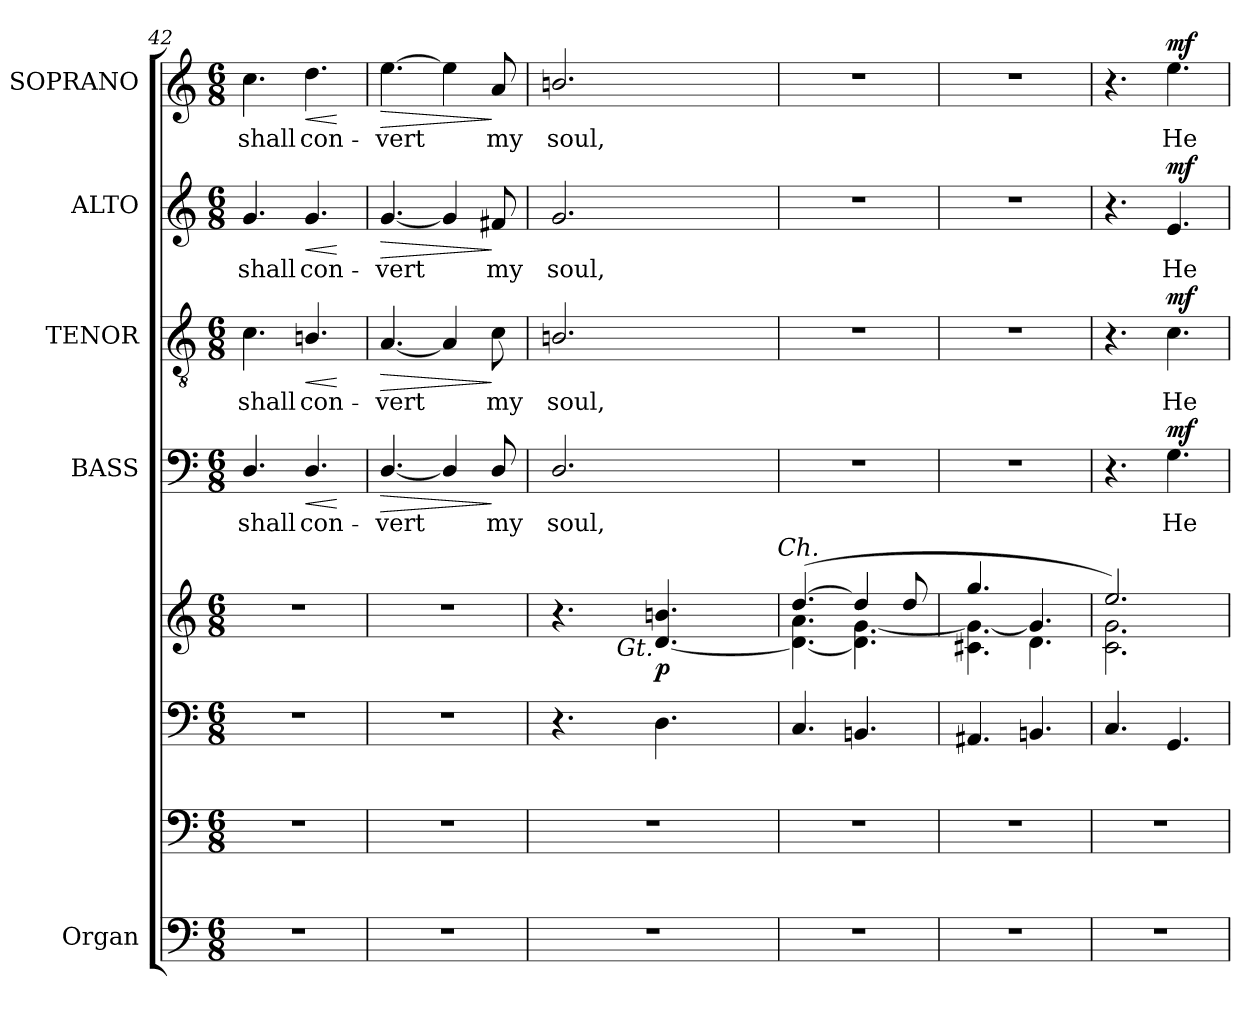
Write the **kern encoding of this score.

**kern	**kern	**kern	**kern	**dynam	**kern	**text	**dynam	**kern	**text	**dynam	**kern	**text	**dynam	**kern	**text	**dynam
*part5	*part5	*part5	*part5	*part5	*part4	*part4	*part4	*part3	*part3	*part3	*part2	*part2	*part2	*part1	*part1	*part1
*staff8	*staff7	*staff6	*staff5	*staff5/6/7/8	*staff4	*staff4	*staff4	*staff3	*staff3	*staff3	*staff2	*staff2	*staff2	*staff1	*staff1	*staff1
*I"Organ	*	*	*	*	*I"BASS	*	*	*I"TENOR	*	*	*I"ALTO	*	*	*I"SOPRANO	*	*
*I'Org.	*	*	*	*	*I'B.	*	*	*I'T.	*	*	*I'A.	*	*	*I'S.	*	*
*clefF4	*clefF4	*clefF4	*clefG2	*	*clefF4	*	*	*clefGv2	*	*	*clefG2	*	*	*clefG2	*	*
*	*	*	*	*	*	*	*	*ITrd7c12	*	*	*	*	*	*	*	*
*k[]	*k[]	*k[]	*k[]	*	*k[]	*	*	*k[]	*	*	*k[]	*	*	*k[]	*	*
*C:	*C:	*C:	*C:	*	*C:	*	*	*C:	*	*	*C:	*	*	*C:	*	*
*M6/8	*M6/8	*M6/8	*M6/8	*	*M6/8	*	*	*M6/8	*	*	*M6/8	*	*	*M6/8	*	*
=42	=42	=42	=42	=42	=42	=42	=42	=42	=42	=42	=42	=42	=42	=42	=42	=42
!LO:N:vis=1	!LO:N:vis=1	!LO:N:vis=1	!LO:N:vis=1	!	!	!	!	!	!	!	!	!	!	!	!	!
!	!	!	!	!	!	!LO:LY:b:color=#000000	!	!	!	!	!	!	!	!	!	!
!	!	!	!	!	!	!	!	!	!LO:LY:b:color=#000000	!	!	!	!	!	!	!
!	!	!	!	!	!	!	!	!	!	!	!	!LO:LY:b:color=#000000	!	!	!	!
!	!	!	!	!	!	!	!	!	!	!	!	!	!	!	!LO:LY:b:color=#000000	!
2.r	2.r	2.r	2.r	.	4.Di/	shall	.	4.Ci\	shall	.	4.gi/	shall	.	4.cci\	shall	.
!	!	!	!	!	!	!LO:LY:b:color=#000000	!LO:HP:b	!	!	!	!	!	!	!	!	!
!	!	!	!	!	!	!	!	!	!LO:LY:b:color=#000000	!LO:HP:b	!	!	!	!	!	!
!	!	!	!	!	!	!	!	!	!	!	!	!LO:LY:b:color=#000000	!LO:HP:b	!	!	!
!	!	!	!	!	!	!	!	!	!	!	!	!	!	!	!LO:LY:b:color=#000000	!LO:HP:b
.	.	.	.	.	4.Di/	con-	<	4.BBni/	con-	<	4.gi/	con-	<	4.ddi\	con-	<
.	.	.	.	.	.	.	[	.	.	[	.	.	[	.	.	[
=43	=43	=43	=43	=43	=43	=43	=43	=43	=43	=43	=43	=43	=43	=43	=43	=43
!LO:N:vis=1	!LO:N:vis=1	!LO:N:vis=1	!LO:N:vis=1	!	!	!	!	!	!	!	!	!	!	!	!	!
!	!	!	!	!	!	!LO:LY:b:color=#000000	!LO:HP:b	!	!	!	!	!	!	!	!	!
!	!	!	!	!	!	!	!	!	!LO:LY:b:color=#000000	!LO:HP:b	!	!	!	!	!	!
!	!	!	!	!	!	!	!	!	!	!	!	!LO:LY:b:color=#000000	!LO:HP:b	!	!	!
!	!	!	!	!	!	!	!	!	!	!	!	!	!	!	!LO:LY:b:color=#000000	!LO:HP:b
2.r	2.r	2.r	2.r	.	[4.Di/	-vert	>	[4.AAi/	-vert	>	[4.gi/	-vert	>	[4.eei\	-vert	>
.	.	.	.	.	4Di/]	.	.	4AAi/]	.	.	4gi/]	.	.	4eei\]	.	.
!	!	!	!	!	!	!LO:LY:b:color=#000000	!	!	!	!	!	!	!	!	!	!
!	!	!	!	!	!	!	!	!	!LO:LY:b:color=#000000	!	!	!	!	!	!	!
!	!	!	!	!	!	!	!	!	!	!	!	!LO:LY:b:color=#000000	!	!	!	!
!	!	!	!	!	!	!	!	!	!	!	!	!	!	!	!LO:LY:b:color=#000000	!
.	.	.	.	.	8Di/	my	]	8Ci\	my	]	8f#Xi/	my	]	8ai/	my	]
=44	=44	=44	=44	=44	=44	=44	=44	=44	=44	=44	=44	=44	=44	=44	=44	=44
!LO:N:vis=1	!LO:N:vis=1	!	!	!	!	!	!	!	!	!	!	!	!	!	!	!
!	!	!	!	!	!	!LO:LY:b:color=#000000	!	!	!	!	!	!	!	!	!	!
!	!	!	!	!	!	!	!	!	!LO:LY:b:color=#000000	!	!	!	!	!	!	!
!	!	!	!	!	!	!	!	!	!	!	!	!LO:LY:b:color=#000000	!	!	!	!
!	!	!	!	!	!	!	!	!	!	!	!	!	!	!	!LO:LY:b:color=#000000	!
*	*	*	*^	*	*	*	*	*	*	*	*	*	*	*	*	*
*	*	*	*	*^	*	*	*	*	*	*	*	*	*	*	*	*	*
2.r	2.r	4.r	4.r	8ryy	2ryy	.	2.Di/	soul,	.	2.BBni/	soul,	.	2.gi/	soul,	.	2.bni/	soul,	.
.	.	.	.	16ryy	.	.	.	.	.	.	.	.	.	.	.	.	.	.
.	.	.	.	64ryy	.	.	.	.	.	.	.	.	.	.	.	.	.	.
.	.	.	.	512ryy	.	.	.	.	.	.	.	.	.	.	.	.	.	.
!	!	!	!	!LO:TX:b:i:t=Gt.	!	!	!	!	!	!	!	!	!	!	!	!	!	!
.	.	.	.	2ryy	.	.	.	.	.	.	.	.	.	.	.	.	.	.
.	.	4.Di\	[4.di/ 4.bni	.	.	p	.	.	.	.	.	.	.	.	.	.	.	.
.	.	.	.	.	8ryy	.	.	.	.	.	.	.	.	.	.	.	.	.
.	.	.	.	.	16ryy	.	.	.	.	.	.	.	.	.	.	.	.	.
.	.	.	.	.	32ryy	.	.	.	.	.	.	.	.	.	.	.	.	.
.	.	.	.	32ryy	.	.	.	.	.	.	.	.	.	.	.	.	.	.
.	.	.	.	.	64ryy	.	.	.	.	.	.	.	.	.	.	.	.	.
.	.	.	.	.	128...ryy	.	.	.	.	.	.	.	.	.	.	.	.	.
.	.	.	.	128..ryy	.	.	.	.	.	.	.	.	.	.	.	.	.	.
!	!	!	!	!	!LO:TX:a:i:t=Ch.	!	!	!	!	!	!	!	!	!	!	!	!	!
.	.	.	.	.	1024ryy	.	.	.	.	.	.	.	.	.	.	.	.	.
=45	=45	=45	=45	=45	=45	=45	=45	=45	=45	=45	=45	=45	=45	=45	=45	=45	=45	=45
!LO:N:vis=1	!LO:N:vis=1	!	!	!	!	!	!LO:N:vis=1	!	!	!LO:N:vis=1	!	!	!LO:N:vis=1	!	!	!LO:N:vis=1	!	!
*	*	*	*	*v	*v	*	*	*	*	*	*	*	*	*	*	*	*	*
2.r	2.r	4.Ci/	([4.ddi/	4.di\_ 4.ai	.	2.r	.	.	2.r	.	.	2.r	.	.	2.r	.	.
.	.	4.BBni/	4ddi/]	4.di\] [4.gi	.	.	.	.	.	.	.	.	.	.	.	.	.
.	.	.	8ddi/	.	.	.	.	.	.	.	.	.	.	.	.	.	.
=46	=46	=46	=46	=46	=46	=46	=46	=46	=46	=46	=46	=46	=46	=46	=46	=46	=46
!LO:N:vis=1	!LO:N:vis=1	!	!	!	!	!LO:N:vis=1	!	!	!LO:N:vis=1	!	!	!LO:N:vis=1	!	!	!LO:N:vis=1	!	!
2.r	2.r	4.AA#Xi/	4.ggi/	4.c#Xi\ 4.gi_	.	2.r	.	.	2.r	.	.	2.r	.	.	2.r	.	.
.	.	4.BBni/	4.gi/]	4.di\	.	.	.	.	.	.	.	.	.	.	.	.	.
=47	=47	=47	=47	=47	=47	=47	=47	=47	=47	=47	=47	=47	=47	=47	=47	=47	=47
!LO:N:vis=1	!LO:N:vis=1	!	!	!	!	!	!	!	!	!	!	!	!	!	!	!	!
2.r	2.r	4.Ci/	2.eei/)	2.ci\ 2.gi	.	4.r	.	.	4.r	.	.	4.r	.	.	4.r	.	.
!	!	!	!	!	!	!	!LO:LY:b:color=#000000	!	!	!	!	!	!	!	!	!	!
!	!	!	!	!	!	!	!	!	!	!LO:LY:b:color=#000000	!	!	!	!	!	!	!
!	!	!	!	!	!	!	!	!	!	!	!	!	!LO:LY:b:color=#000000	!	!	!	!
!	!	!	!	!	!	!	!	!	!	!	!	!	!	!	!	!LO:LY:b:color=#000000	!
.	.	4.GGi/	.	.	.	4.Gi\	He	mf	4.Ci\	He	mf	4.ei/	He	mf	4.eei\	He	mf
*	*	*	*v	*v	*	*	*	*	*	*	*	*	*	*	*	*	*
=	=	=	=	=	=	=	=	=	=	=	=	=	=	=	=	=
*-	*-	*-	*-	*-	*-	*-	*-	*-	*-	*-	*-	*-	*-	*-	*-	*-
